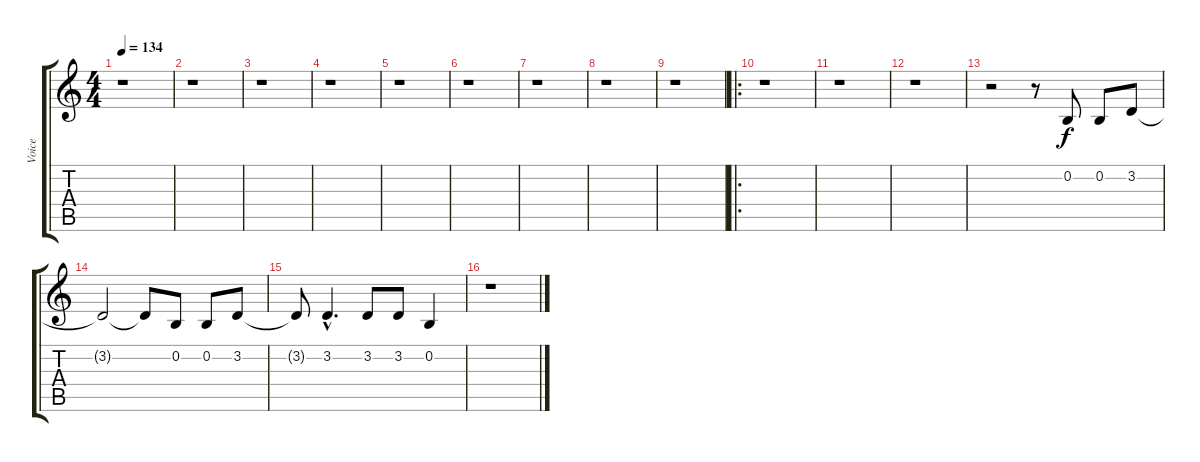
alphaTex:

\track ("Voice" "Voice") {instrument tenorsax}
\staff {score tabs}
\tuning (E4 B3 G3 D3 A2 E2) {hide}
\ts (4 4)
\tempo 134
\clef g2
\ks c
r.1{dy f instrument tenorsax} |
r.1 |
r.1 |
r.1 |
r.1 |
r.1 |
r.1 |
r.1 |
r.1 |
\ro
r.1 |
r.1 |
r.1 |
r.2 r.8 0.2.8 0.2.8 3.2.8 |
3.2{t}.2 3.2{t}.8 0.2.8 0.2.8 3.2.8 |
3.2{t}.8 3.2{hac}.4{d} 3.2.8 3.2.8 0.2.4 |
r.1
